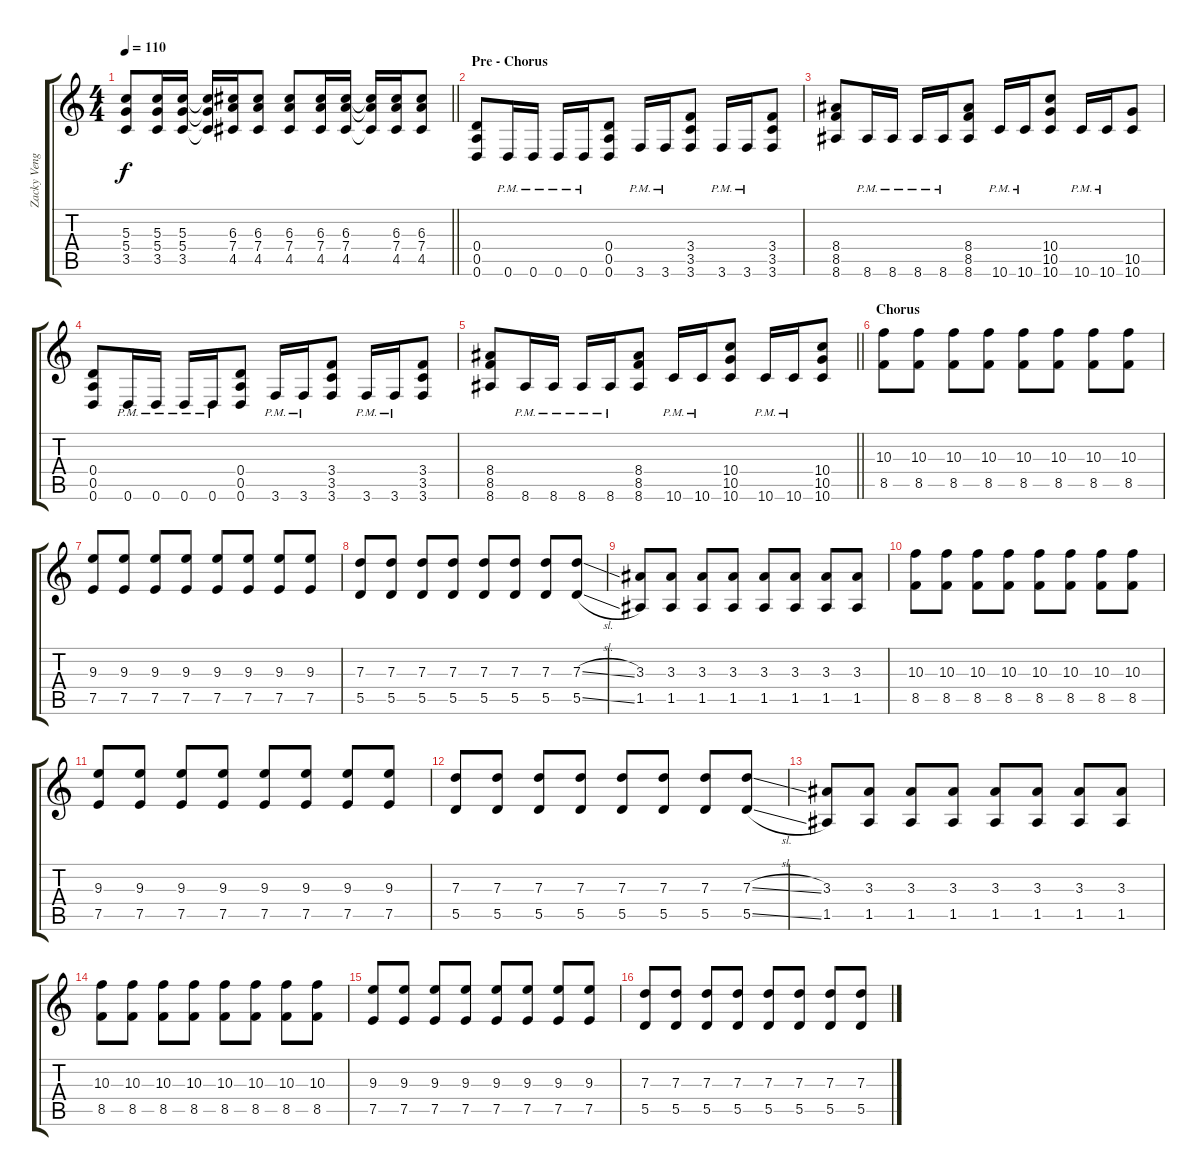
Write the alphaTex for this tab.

\track ("Zacky Vengeance - Lead" "Zacky Veng") {instrument overdrivenguitar}
\staff {score tabs}
\tuning (E4 B3 G3 D3 A2 D2) {hide}
\ts (4 4)
\tempo 110
\clef g2
\barLineRight lightlight
\ks c
(5.3 5.4 3.5).8{dy f} (5.3 5.4 3.5).16 (5.3 5.4 3.5).16 (5.3{t} 5.4{t} 3.5{t}).16 (6.3 7.4 4.5).16 (6.3 7.4 4.5).8 (6.3 7.4 4.5).8 (6.3 7.4 4.5).16 (6.3 7.4 4.5).16 (6.3{t} 7.4{t} 4.5{t}).16 (6.3 7.4 4.5).16 (6.3 7.4 4.5).8 |
\section ("" "Pre - Chorus")
(0.4 0.5 0.6).8 0.6{pm}.16 0.6{pm}.16 0.6{pm}.16 0.6{pm}.16 (0.4 0.5 0.6).8 3.6{pm}.16 3.6{pm}.16 (3.4 3.5 3.6).8 3.6{pm}.16 3.6{pm}.16 (3.4 3.5 3.6).8 |
(8.4 8.5 8.6).8 8.6{pm}.16 8.6{pm}.16 8.6{pm}.16 8.6{pm}.16 (8.4 8.5 8.6).8 10.6{pm}.16 10.6{pm}.16 (10.4 10.5 10.6).8 10.6{pm}.16 10.6{pm}.16 (10.5 10.6).8 |
(0.4 0.5 0.6).8 0.6{pm}.16 0.6{pm}.16 0.6{pm}.16 0.6{pm}.16 (0.4 0.5 0.6).8 3.6{pm}.16 3.6{pm}.16 (3.4 3.5 3.6).8 3.6{pm}.16 3.6{pm}.16 (3.4 3.5 3.6).8 |
\barLineRight lightlight
(8.4 8.5 8.6).8 8.6{pm}.16 8.6{pm}.16 8.6{pm}.16 8.6{pm}.16 (8.4 8.5 8.6).8 10.6{pm}.16 10.6{pm}.16 (10.4 10.5 10.6).8 10.6{pm}.16 10.6{pm}.16 (10.4 10.5 10.6).8 |
\section ("" "Chorus")
(10.3 8.5).8 (10.3 8.5).8 (10.3 8.5).8 (10.3 8.5).8 (10.3 8.5).8 (10.3 8.5).8 (10.3 8.5).8 (10.3 8.5).8 |
(9.3 7.5).8 (9.3 7.5).8 (9.3 7.5).8 (9.3 7.5).8 (9.3 7.5).8 (9.3 7.5).8 (9.3 7.5).8 (9.3 7.5).8 |
(7.3 5.5).8 (7.3 5.5).8 (7.3 5.5).8 (7.3 5.5).8 (7.3 5.5).8 (7.3 5.5).8 (7.3 5.5).8 (7.3{sl} 5.5{sl}).8 |
(3.3 1.5).8 (3.3 1.5).8 (3.3 1.5).8 (3.3 1.5).8 (3.3 1.5).8 (3.3 1.5).8 (3.3 1.5).8 (3.3 1.5).8 |
(10.3 8.5).8 (10.3 8.5).8 (10.3 8.5).8 (10.3 8.5).8 (10.3 8.5).8 (10.3 8.5).8 (10.3 8.5).8 (10.3 8.5).8 |
(9.3 7.5).8 (9.3 7.5).8 (9.3 7.5).8 (9.3 7.5).8 (9.3 7.5).8 (9.3 7.5).8 (9.3 7.5).8 (9.3 7.5).8 |
(7.3 5.5).8 (7.3 5.5).8 (7.3 5.5).8 (7.3 5.5).8 (7.3 5.5).8 (7.3 5.5).8 (7.3 5.5).8 (7.3{sl} 5.5{sl}).8 |
(3.3 1.5).8 (3.3 1.5).8 (3.3 1.5).8 (3.3 1.5).8 (3.3 1.5).8 (3.3 1.5).8 (3.3 1.5).8 (3.3 1.5).8 |
(10.3 8.5).8 (10.3 8.5).8 (10.3 8.5).8 (10.3 8.5).8 (10.3 8.5).8 (10.3 8.5).8 (10.3 8.5).8 (10.3 8.5).8 |
(9.3 7.5).8 (9.3 7.5).8 (9.3 7.5).8 (9.3 7.5).8 (9.3 7.5).8 (9.3 7.5).8 (9.3 7.5).8 (9.3 7.5).8 |
(7.3 5.5).8 (7.3 5.5).8 (7.3 5.5).8 (7.3 5.5).8 (7.3 5.5).8 (7.3 5.5).8 (7.3 5.5).8 (7.3{sl} 5.5{sl}).8
